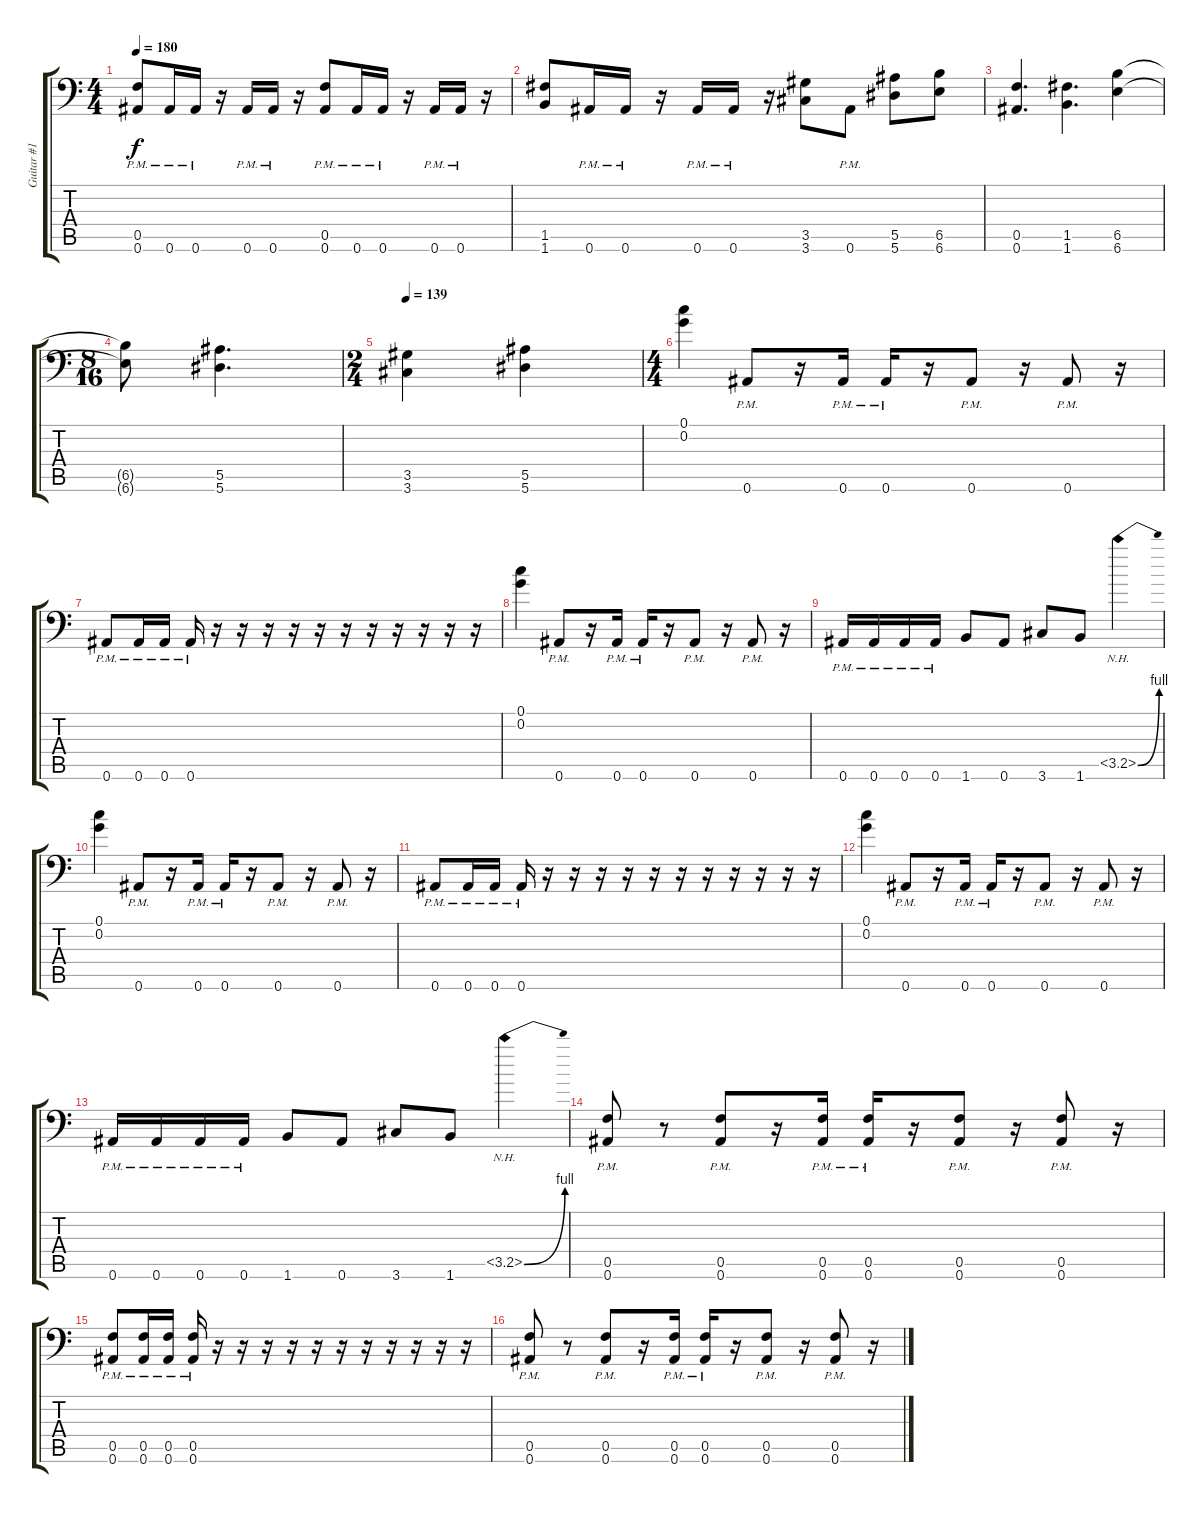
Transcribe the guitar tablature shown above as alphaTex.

\track ("Guitar #1" "Guitar #1") {instrument distortionguitar}
\staff {score tabs}
\tuning (C4 G3 Eb3 Bb2 F2 Bb1) {hide}
\ts (4 4)
\tempo 180
\clef f4
\ks c
(0.5{pm} 0.6{pm}).8{dy f} 0.6{pm}.16 0.6{pm}.16 r.16 0.6{pm}.16 0.6{pm}.16 r.16 (0.5{pm} 0.6{pm}).8 0.6{pm}.16 0.6{pm}.16 r.16 0.6{pm}.16 0.6{pm}.16 r.16 |
(1.5 1.6).8 0.6{pm}.16 0.6{pm}.16 r.16 0.6{pm}.16 0.6{pm}.16 r.16 (3.5 3.6).8 0.6{pm}.8 (5.5 5.6).8 (6.5 6.6).8 |
(0.5 0.6).4{d} (1.5 1.6).4{d} (6.5 6.6).4 |
\ts (8 16)
(6.5{t} 6.6{t}).8 (5.5 5.6).4{d} |
\ts (2 4)
\tempo 139
(3.5 3.6).4 (5.5 5.6).4 |
\ts (4 4)
(0.1 0.2).4 0.6{pm}.8 r.16 0.6{pm}.16 0.6{pm}.16 r.16 0.6{pm}.8 r.16 0.6{pm}.8 r.16 |
0.6{pm}.8 0.6{pm}.16 0.6{pm}.16 0.6{pm}.16 r.16 r.16 r.16 r.16 r.16 r.16 r.16 r.16 r.16 r.16 r.16 |
(0.1 0.2).4 0.6{pm}.8 r.16 0.6{pm}.16 0.6{pm}.16 r.16 0.6{pm}.8 r.16 0.6{pm}.8 r.16 |
0.6{pm}.16 0.6{pm}.16 0.6{pm}.16 0.6{pm}.16 1.6.8 0.6.8 3.6.8 1.6.8 3.5{be (bend 0 0 60 4) nh}.4 |
(0.1 0.2).4 0.6{pm}.8 r.16 0.6{pm}.16 0.6{pm}.16 r.16 0.6{pm}.8 r.16 0.6{pm}.8 r.16 |
0.6{pm}.8 0.6{pm}.16 0.6{pm}.16 0.6{pm}.16 r.16 r.16 r.16 r.16 r.16 r.16 r.16 r.16 r.16 r.16 r.16 |
(0.1 0.2).4 0.6{pm}.8 r.16 0.6{pm}.16 0.6{pm}.16 r.16 0.6{pm}.8 r.16 0.6{pm}.8 r.16 |
0.6{pm}.16 0.6{pm}.16 0.6{pm}.16 0.6{pm}.16 1.6.8 0.6.8 3.6.8 1.6.8 3.5{be (bend 0 0 60 4) nh}.4 |
(0.5{pm} 0.6{pm}).8 r.8 (0.5{pm} 0.6{pm}).8 r.16 (0.5{pm} 0.6{pm}).16 (0.5{pm} 0.6{pm}).16 r.16 (0.5{pm} 0.6{pm}).8 r.16 (0.5{pm} 0.6{pm}).8 r.16 |
(0.5{pm} 0.6{pm}).8 (0.5{pm} 0.6{pm}).16 (0.5{pm} 0.6{pm}).16 (0.5{pm} 0.6{pm}).16 r.16 r.16 r.16 r.16 r.16 r.16 r.16 r.16 r.16 r.16 r.16 |
(0.5{pm} 0.6{pm}).8 r.8 (0.5{pm} 0.6{pm}).8 r.16 (0.5{pm} 0.6{pm}).16 (0.5{pm} 0.6{pm}).16 r.16 (0.5{pm} 0.6{pm}).8 r.16 (0.5{pm} 0.6{pm}).8 r.16
